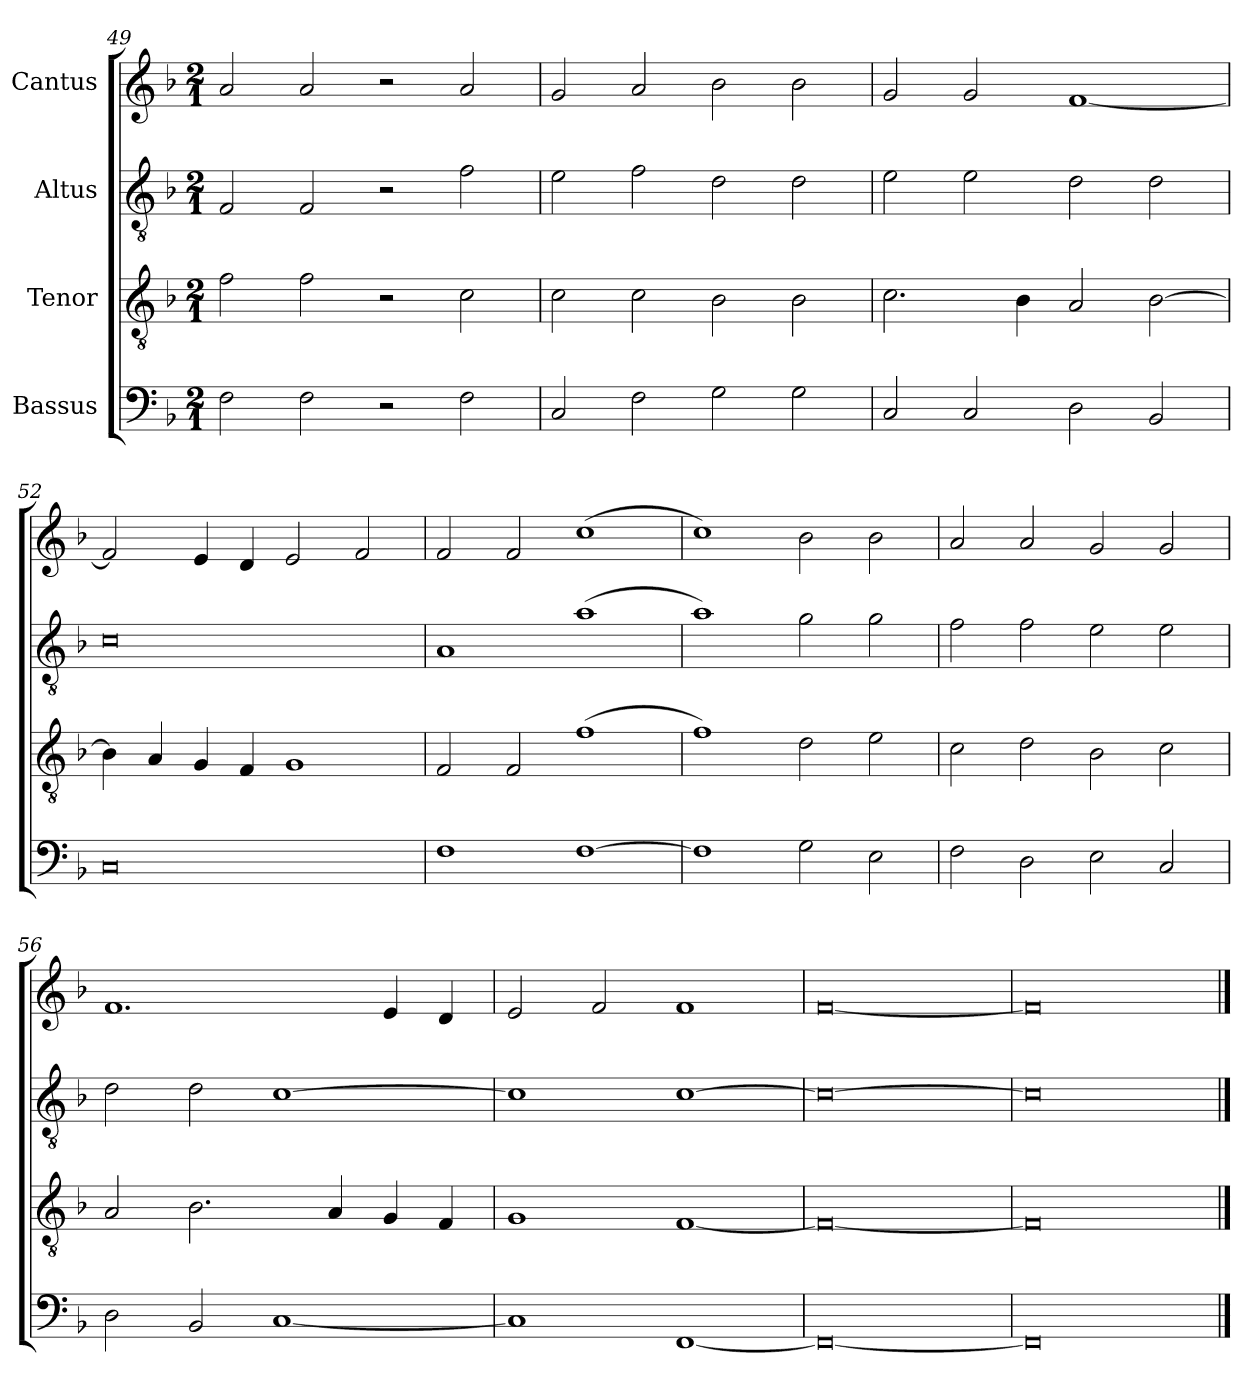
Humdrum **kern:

**kern	**kern	**kern	**kern
*part4	*part3	*part2	*part1
*staff4	*staff3	*staff2	*staff1
*I"Bassus	*I"Tenor	*I"Altus	*I"Cantus
*clefF4	*clefGv2	*clefGv2	*clefG2
*	*ITrd7c12	*ITrd7c12	*
*k[b-]	*k[b-]	*k[b-]	*k[b-]
*F:	*F:	*F:	*F:
*M2/1	*M2/1	*M2/1	*M2/1
=49	=49	=49	=49
2Fi\	2Fi\	2FFi/	2ai/
2Fi\	2Fi\	2FFi/	2ai/
2r	2r	2r	2r
2Fi\	2Ci\	2Fi\	2ai/
=50	=50	=50	=50
2Ci/	2Ci\	2Ei\	2gi/
2Fi\	2Ci\	2Fi\	2ai/
2Gi\	2BB-i\	2Di\	2b-i\
2Gi\	2BB-i\	2Di\	2b-i\
=51	=51	=51	=51
2Ci/	2.Ci\	2Ei\	2gi/
2Ci/	.	2Ei\	2gi/
.	4BB-i\	.	.
2Di\	2AAi/	2Di\	[<1fi
2BB-i/	[>2BB-i\	2Di\	.
=52	=52	=52	=52
0Ci	4BB-i\]	0Ci	2fi/]
.	4AAi/	.	.
.	4GGi/	.	4ei/
.	4FFi/	.	4di/
.	1GGi	.	2ei/
.	.	.	2fi/
!!LO:LB:g=z
=53	=53	=53	=53
1Fi	2FFi/	1AAi	2fi/
.	2FFi/	.	2fi/
[>1Fi	(1Fi	(1Ai	(1cci
=54	=54	=54	=54
1Fi]	1Fi)	1Ai)	1cci)
2Gi\	2Di\	2Gi\	2b-i\
2Ei\	2Ei\	2Gi\	2b-i\
=55	=55	=55	=55
2Fi\	2Ci\	2Fi\	2ai/
2Di\	2Di\	2Fi\	2ai/
2Ei\	2BB-i\	2Ei\	2gi/
2Ci/	2Ci\	2Ei\	2gi/
=56	=56	=56	=56
2Di\	2AAi/	2Di\	1.fi
2BB-i/	2.BB-i\	2Di\	.
[<1Ci	.	[>1Ci	.
.	4AAi/	.	.
.	4GGi/	.	4ei/
.	4FFi/	.	4di/
=57	=57	=57	=57
1Ci]	1GGi	1Ci]	2ei/
.	.	.	2fi/
[<1FFi	[<1FFi	[>1Ci	1fi
=58	=58	=58	=58
0FFi_<	0FFi_<	0Ci_>	[<0fi
=59	=59	=59	=59
0FFi]	0FFi]	0Ci]	0fi]
==	==	==	==
*-	*-	*-	*-
